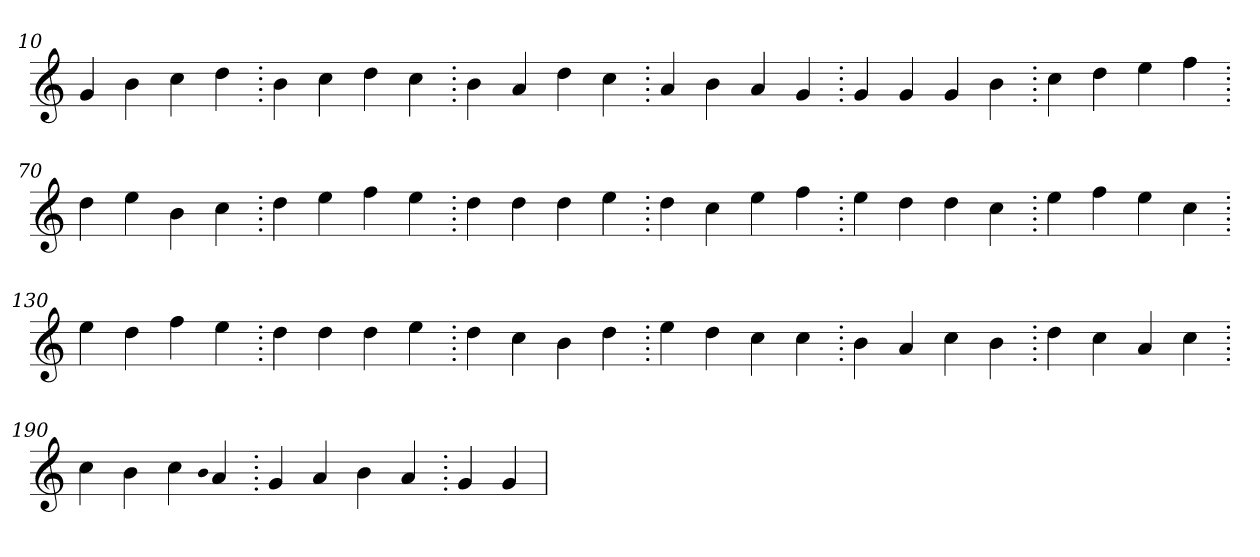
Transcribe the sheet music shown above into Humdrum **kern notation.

**kern
*part1
*staff1
*clefG2
=10.
4g
4b
4cc
4dd
=20.
4b
4cc
4dd
4cc
=30.
4b
4a
4dd
4cc
=40.
4a
4b
4a
4g
=50.
4g
4g
4g
4b
=60.
4cc
4dd
4ee
4ff
=70.
4dd
4ee
4b
4cc
=80.
4dd
4ee
4ff
4ee
=90.
4dd
4dd
4dd
4ee
=100.
4dd
4cc
4ee
4ff
=110.
4ee
4dd
4dd
4cc
=120.
4ee
4ff
4ee
4cc
=130.
4ee
4dd
4ff
4ee
=140.
4dd
4dd
4dd
4ee
=150.
4dd
4cc
4b
4dd
=160.
4ee
4dd
4cc
4cc
=170.
4b
4a
4cc
4b
=180.
4dd
4cc
4a
4cc
=190.
4cc
4b
4cc
qqb
4a
=200.
4g
4a
4b
4a
=210.
4g
4g
=
*-
